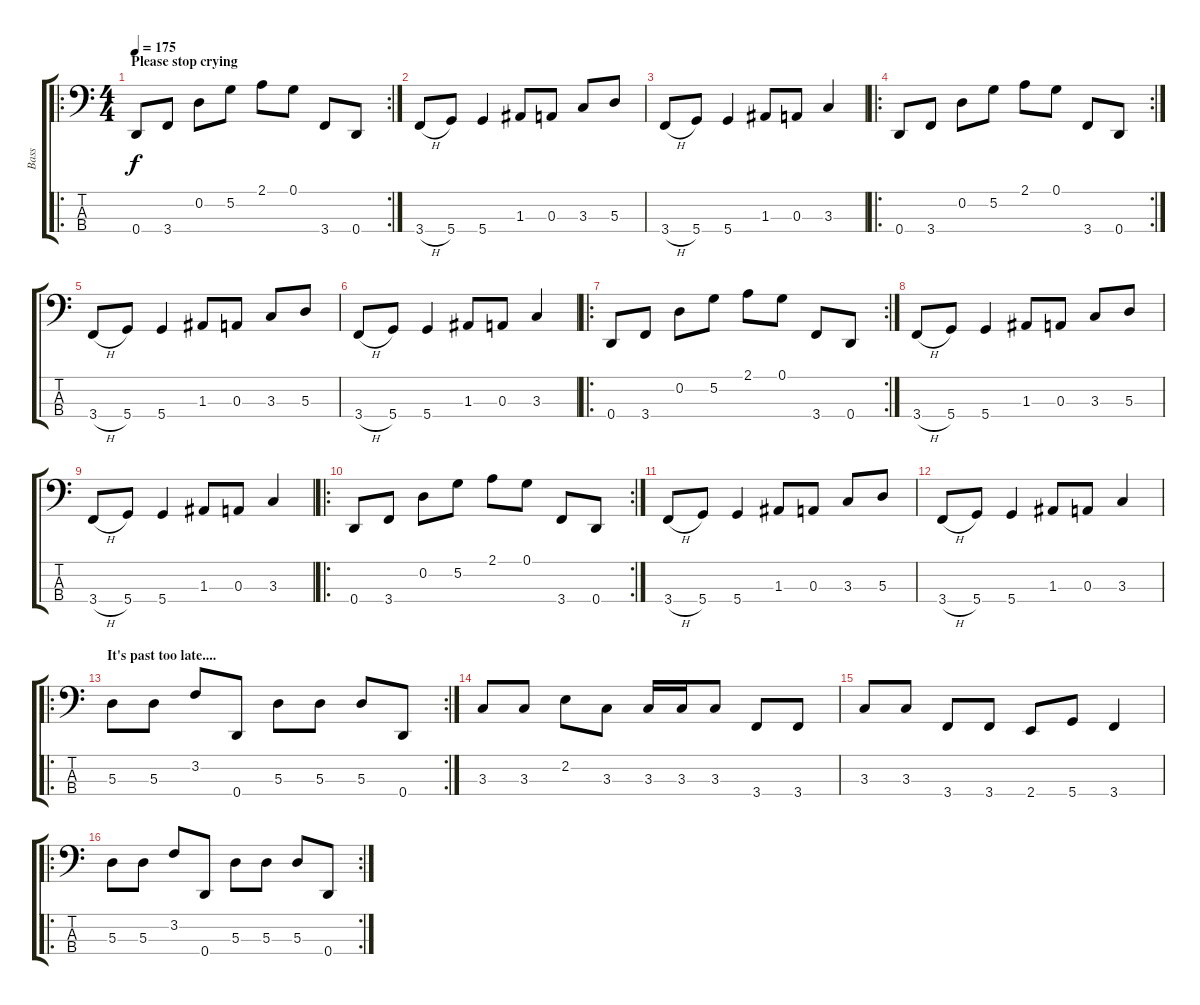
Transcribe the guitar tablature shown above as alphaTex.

\track ("Bass" "Bass") {instrument electricbassfinger}
\staff {score tabs}
\tuning (G2 D2 A1 D1) {hide}
\ro
\rc 2
\ts (4 4)
\section ("" "Please stop crying")
\tempo 175
\clef f4
\ks c
0.4.8{dy f} 3.4.8 0.2.8 5.2.8 2.1.8 0.1.8 3.4.8 0.4.8 |
3.4{h}.8 5.4.8 5.4.4 1.3.8 0.3.8 3.3.8 5.3.8 |
3.4{h}.8 5.4.8 5.4.4 1.3.8 0.3.8 3.3.4 |
\ro
\rc 2
0.4.8 3.4.8 0.2.8 5.2.8 2.1.8 0.1.8 3.4.8 0.4.8 |
3.4{h}.8 5.4.8 5.4.4 1.3.8 0.3.8 3.3.8 5.3.8 |
3.4{h}.8 5.4.8 5.4.4 1.3.8 0.3.8 3.3.4 |
\ro
\rc 2
0.4.8 3.4.8 0.2.8 5.2.8 2.1.8 0.1.8 3.4.8 0.4.8 |
3.4{h}.8 5.4.8 5.4.4 1.3.8 0.3.8 3.3.8 5.3.8 |
3.4{h}.8 5.4.8 5.4.4 1.3.8 0.3.8 3.3.4 |
\ro
\rc 2
0.4.8 3.4.8 0.2.8 5.2.8 2.1.8 0.1.8 3.4.8 0.4.8 |
3.4{h}.8 5.4.8 5.4.4 1.3.8 0.3.8 3.3.8 5.3.8 |
3.4{h}.8 5.4.8 5.4.4 1.3.8 0.3.8 3.3.4 |
\ro
\rc 2
\section ("" "It's past too late....")
5.3.8 5.3.8 3.2.8 0.4.8 5.3.8 5.3.8 5.3.8 0.4.8 |
3.3.8 3.3.8 2.2.8 3.3.8 3.3.16 3.3.16 3.3.8 3.4.8 3.4.8 |
3.3.8 3.3.8 3.4.8 3.4.8 2.4.8 5.4.8 3.4.4 |
\ro
\rc 2
5.3.8 5.3.8 3.2.8 0.4.8 5.3.8 5.3.8 5.3.8 0.4.8
